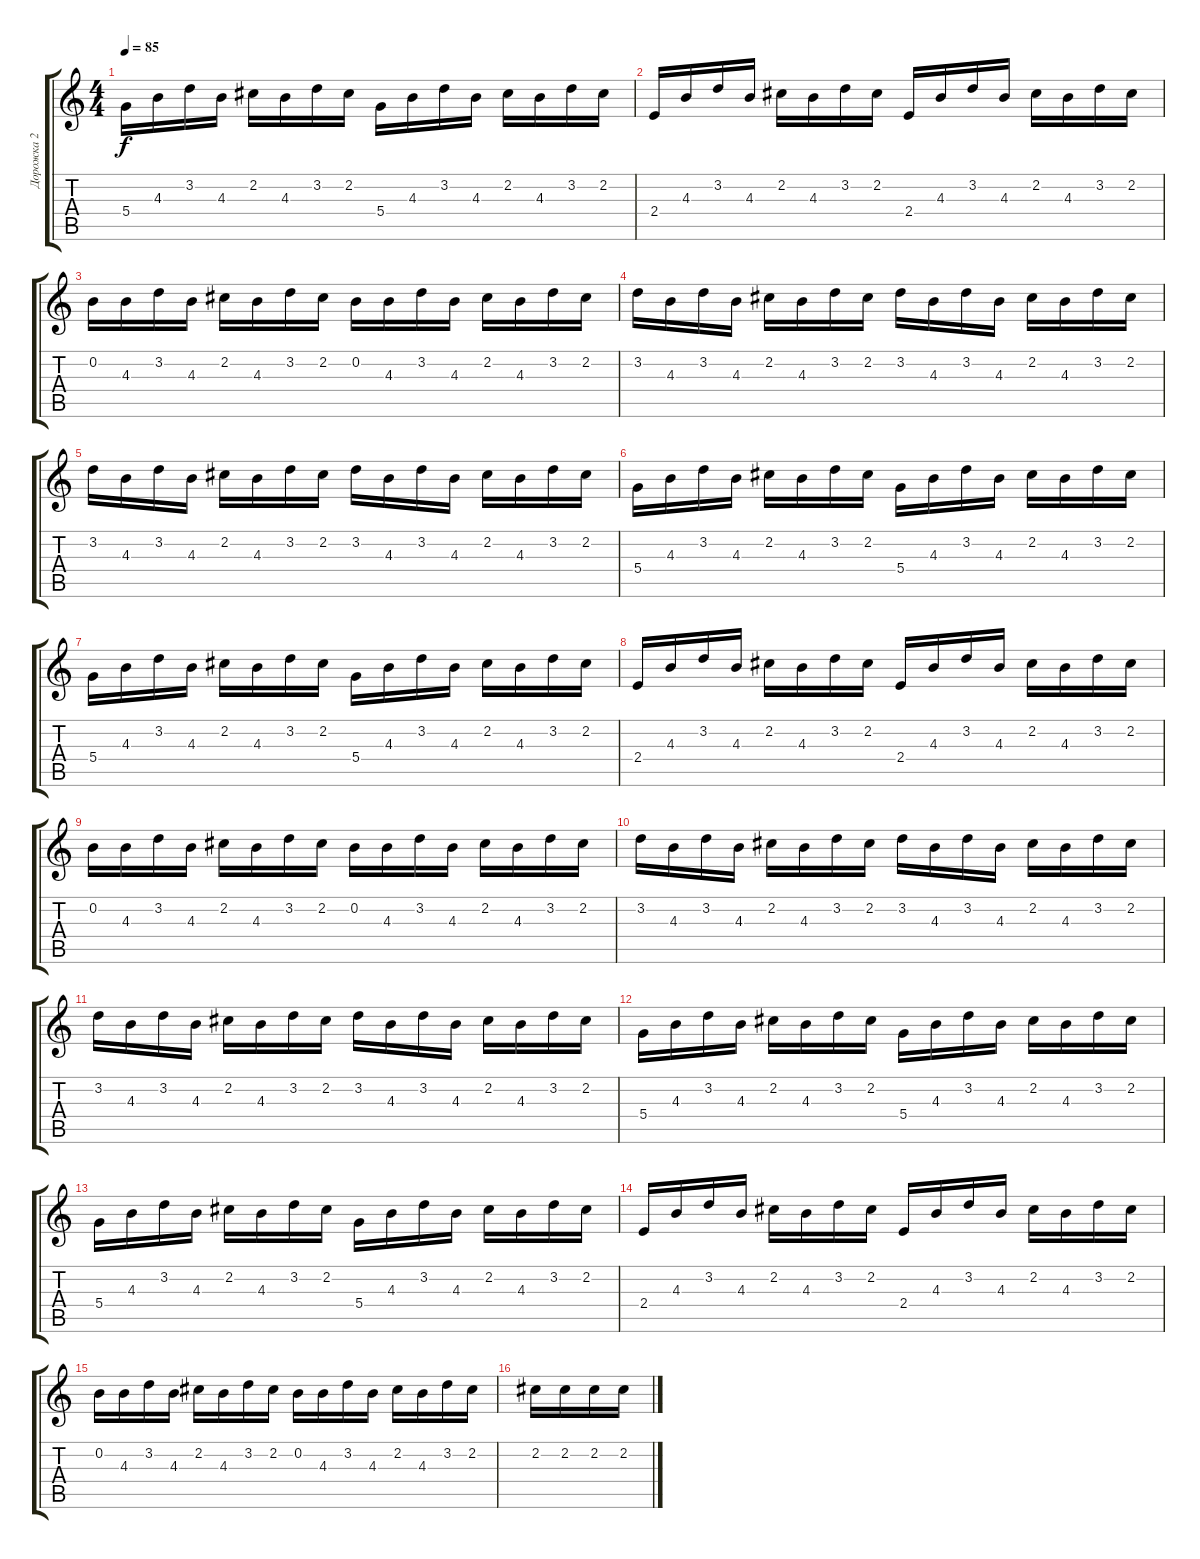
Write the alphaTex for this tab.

\track ("Дорожка 2" "Дорожка 2") {instrument acousticguitarsteel}
\staff {score tabs}
\tuning (E4 B3 G3 D3 A2 E2) {hide}
\ts (4 4)
\tempo 85
\clef g2
\ks c
5.4.16{dy f} 4.3.16 3.2.16 4.3.16 2.2.16 4.3.16 3.2.16 2.2.16 5.4.16 4.3.16 3.2.16 4.3.16 2.2.16 4.3.16 3.2.16 2.2.16 |
2.4.16 4.3.16 3.2.16 4.3.16 2.2.16 4.3.16 3.2.16 2.2.16 2.4.16 4.3.16 3.2.16 4.3.16 2.2.16 4.3.16 3.2.16 2.2.16 |
0.2.16 4.3.16 3.2.16 4.3.16 2.2.16 4.3.16 3.2.16 2.2.16 0.2.16 4.3.16 3.2.16 4.3.16 2.2.16 4.3.16 3.2.16 2.2.16 |
3.2.16 4.3.16 3.2.16 4.3.16 2.2.16 4.3.16 3.2.16 2.2.16 3.2.16 4.3.16 3.2.16 4.3.16 2.2.16 4.3.16 3.2.16 2.2.16 |
3.2.16 4.3.16 3.2.16 4.3.16 2.2.16 4.3.16 3.2.16 2.2.16 3.2.16 4.3.16 3.2.16 4.3.16 2.2.16 4.3.16 3.2.16 2.2.16 |
5.4.16 4.3.16 3.2.16 4.3.16 2.2.16 4.3.16 3.2.16 2.2.16 5.4.16 4.3.16 3.2.16 4.3.16 2.2.16 4.3.16 3.2.16 2.2.16 |
5.4.16 4.3.16 3.2.16 4.3.16 2.2.16 4.3.16 3.2.16 2.2.16 5.4.16 4.3.16 3.2.16 4.3.16 2.2.16 4.3.16 3.2.16 2.2.16 |
2.4.16 4.3.16 3.2.16 4.3.16 2.2.16 4.3.16 3.2.16 2.2.16 2.4.16 4.3.16 3.2.16 4.3.16 2.2.16 4.3.16 3.2.16 2.2.16 |
0.2.16 4.3.16 3.2.16 4.3.16 2.2.16 4.3.16 3.2.16 2.2.16 0.2.16 4.3.16 3.2.16 4.3.16 2.2.16 4.3.16 3.2.16 2.2.16 |
3.2.16 4.3.16 3.2.16 4.3.16 2.2.16 4.3.16 3.2.16 2.2.16 3.2.16 4.3.16 3.2.16 4.3.16 2.2.16 4.3.16 3.2.16 2.2.16 |
3.2.16 4.3.16 3.2.16 4.3.16 2.2.16 4.3.16 3.2.16 2.2.16 3.2.16 4.3.16 3.2.16 4.3.16 2.2.16 4.3.16 3.2.16 2.2.16 |
5.4.16 4.3.16 3.2.16 4.3.16 2.2.16 4.3.16 3.2.16 2.2.16 5.4.16 4.3.16 3.2.16 4.3.16 2.2.16 4.3.16 3.2.16 2.2.16 |
5.4.16 4.3.16 3.2.16 4.3.16 2.2.16 4.3.16 3.2.16 2.2.16 5.4.16 4.3.16 3.2.16 4.3.16 2.2.16 4.3.16 3.2.16 2.2.16 |
2.4.16 4.3.16 3.2.16 4.3.16 2.2.16 4.3.16 3.2.16 2.2.16 2.4.16 4.3.16 3.2.16 4.3.16 2.2.16 4.3.16 3.2.16 2.2.16 |
0.2.16 4.3.16 3.2.16 4.3.16 2.2.16 4.3.16 3.2.16 2.2.16 0.2.16 4.3.16 3.2.16 4.3.16 2.2.16 4.3.16 3.2.16 2.2.16 |
2.2.16 2.2.16 2.2.16 2.2.16
